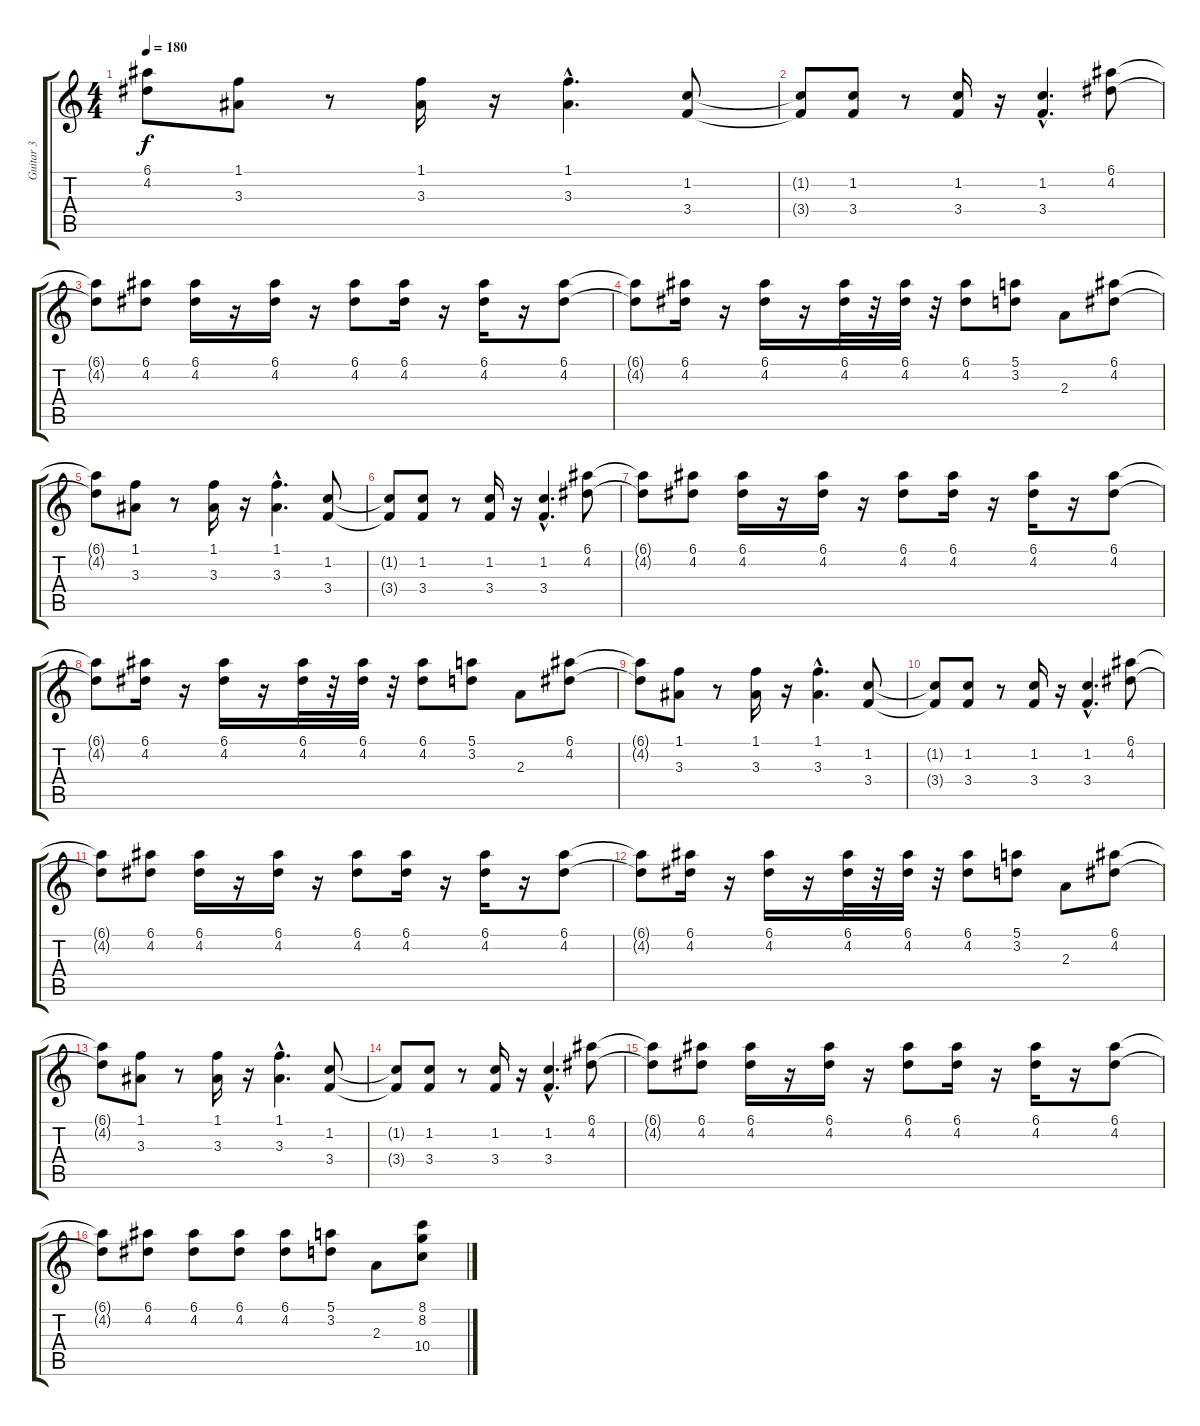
\track ("Guitar 3" "Guitar 3") {instrument overdrivenguitar}
\staff {score tabs}
\tuning (E4 B3 G3 D3 A2 E2) {hide}
\ts (4 4)
\tempo 180
\clef g2
\ks c
(6.1{t} 4.2{t}).8{dy f} (1.1 3.3).8 r.8 (1.1 3.3).16 r.16 (1.1{hac} 3.3{hac}).4{d} (1.2 3.4).8 |
(1.2{t} 3.4{t}).8 (1.2 3.4).8 r.8 (1.2 3.4).16 r.16 (1.2{hac} 3.4{hac}).4{d} (6.1 4.2).8 |
(6.1{t} 4.2{t}).8 (6.1 4.2).8 (6.1 4.2).16 r.16 (6.1 4.2).16 r.16 (6.1 4.2).8 (6.1 4.2).16 r.16 (6.1 4.2).16 r.16 (6.1 4.2).8 |
(6.1{t} 4.2{t}).8 (6.1 4.2).16 r.16 (6.1 4.2).16 r.16 (6.1 4.2).32 r.32 (6.1 4.2).32 r.32 (6.1 4.2).8 (5.1 3.2).8 2.3.8 (6.1 4.2).8 |
(6.1{t} 4.2{t}).8 (1.1 3.3).8 r.8 (1.1 3.3).16 r.16 (1.1{hac} 3.3{hac}).4{d} (1.2 3.4).8 |
(1.2{t} 3.4{t}).8 (1.2 3.4).8 r.8 (1.2 3.4).16 r.16 (1.2{hac} 3.4{hac}).4{d} (6.1 4.2).8 |
(6.1{t} 4.2{t}).8 (6.1 4.2).8 (6.1 4.2).16 r.16 (6.1 4.2).16 r.16 (6.1 4.2).8 (6.1 4.2).16 r.16 (6.1 4.2).16 r.16 (6.1 4.2).8 |
(6.1{t} 4.2{t}).8 (6.1 4.2).16 r.16 (6.1 4.2).16 r.16 (6.1 4.2).32 r.32 (6.1 4.2).32 r.32 (6.1 4.2).8 (5.1 3.2).8 2.3.8 (6.1 4.2).8 |
(6.1{t} 4.2{t}).8 (1.1 3.3).8 r.8 (1.1 3.3).16 r.16 (1.1{hac} 3.3{hac}).4{d} (1.2 3.4).8 |
(1.2{t} 3.4{t}).8 (1.2 3.4).8 r.8 (1.2 3.4).16 r.16 (1.2{hac} 3.4{hac}).4{d} (6.1 4.2).8 |
(6.1{t} 4.2{t}).8 (6.1 4.2).8 (6.1 4.2).16 r.16 (6.1 4.2).16 r.16 (6.1 4.2).8 (6.1 4.2).16 r.16 (6.1 4.2).16 r.16 (6.1 4.2).8 |
(6.1{t} 4.2{t}).8 (6.1 4.2).16 r.16 (6.1 4.2).16 r.16 (6.1 4.2).32 r.32 (6.1 4.2).32 r.32 (6.1 4.2).8 (5.1 3.2).8 2.3.8 (6.1 4.2).8 |
(6.1{t} 4.2{t}).8 (1.1 3.3).8 r.8 (1.1 3.3).16 r.16 (1.1{hac} 3.3{hac}).4{d} (1.2 3.4).8 |
(1.2{t} 3.4{t}).8 (1.2 3.4).8 r.8 (1.2 3.4).16 r.16 (1.2{hac} 3.4{hac}).4{d} (6.1 4.2).8 |
(6.1{t} 4.2{t}).8 (6.1 4.2).8 (6.1 4.2).16 r.16 (6.1 4.2).16 r.16 (6.1 4.2).8 (6.1 4.2).16 r.16 (6.1 4.2).16 r.16 (6.1 4.2).8 |
(6.1{t} 4.2{t}).8 (6.1 4.2).8 (6.1 4.2).8 (6.1 4.2).8 (6.1 4.2).8 (5.1 3.2).8 2.3.8 (8.1 8.2 10.4).8
